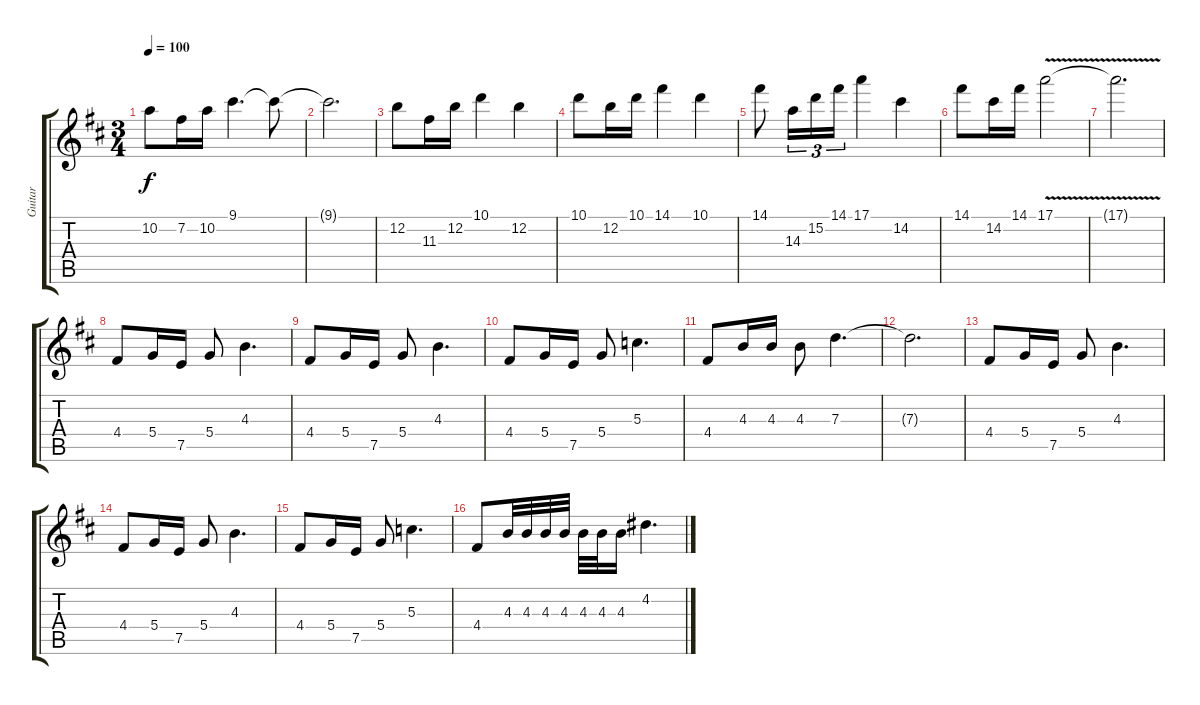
\track ("Guitar" "Guitar") {instrument distortionguitar}
\staff {score tabs}
\tuning (E4 B3 G3 D3 A2 D2) {hide}
\ts (3 4)
\tempo 100
\clef g2
\ks d
10.2.8{dy f} 7.2.16 10.2.16 9.1.4{d} 9.1{t}.8 |
9.1{t}.2{d} |
12.2.8 11.3.16 12.2.16 10.1.4 12.2.4 |
10.1.8 12.2.16 10.1.16 14.1.4 10.1.4 |
14.1.8 14.3.16{tu (3 2)} 15.2.16{tu (3 2)} 14.1.16{tu (3 2)} 17.1.4 14.2.4 |
14.1.8 14.2.16 14.1.16 17.1{v}.2 |
17.1{t}.2{d} |
4.4.8 5.4.16 7.5.16 5.4.8 4.3.4{d} |
4.4.8 5.4.16 7.5.16 5.4.8 4.3.4{d} |
4.4.8 5.4.16 7.5.16 5.4.8 5.3.4{d} |
4.4.8 4.3.16 4.3.16 4.3.8 7.3.4{d} |
7.3{t}.2{d} |
4.4.8 5.4.16 7.5.16 5.4.8 4.3.4{d} |
4.4.8 5.4.16 7.5.16 5.4.8 4.3.4{d} |
4.4.8 5.4.16 7.5.16 5.4.8 5.3.4{d} |
4.4.8 4.3.32 4.3.32 4.3.32 4.3.32 4.3.32 4.3.32 4.3.16 4.2.4{d}
